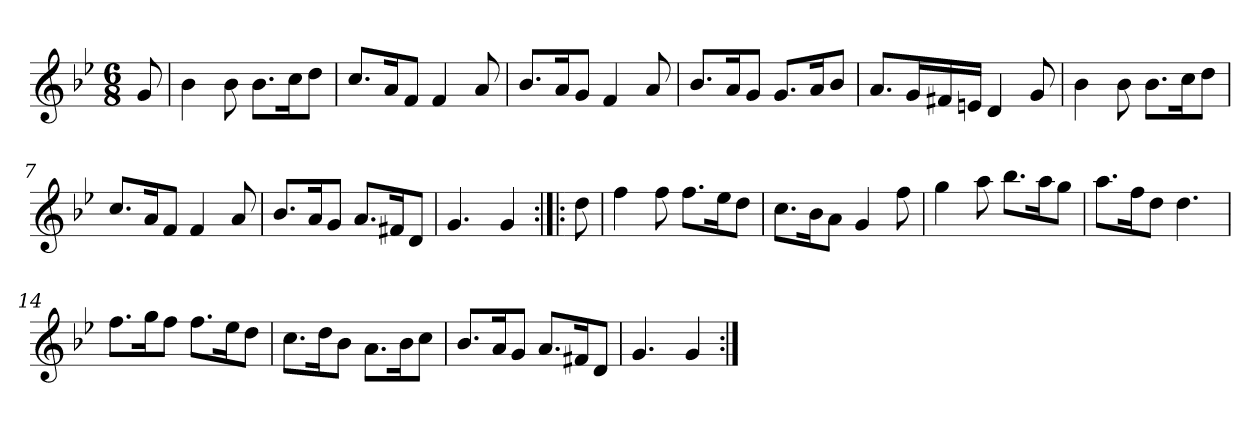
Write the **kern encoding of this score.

**kern
*part1
*staff1
*clefG2
*k[b-e-]
*g:
*M6/8
*MM120
=
8g
=1
4b-
8b-
8.b-\L
16cc\K
8dd\J
=2
8.cc/L
16a/K
8f/J
4f
8a
=3
8.b-/L
16a/K
8g/J
4f
8a
=4
8.b-/L
16a/K
8g/J
8.g/L
16a/K
8b-/J
=5
8.a/L
16g/L
16f#X/
16en/JJ
4d
8g
=6
4b-
8b-
8.b-\L
16cc\K
8dd\J
=7
8.cc/L
16a/K
8f/J
4f
8a
=8
8.b-/L
16a/K
8g/J
8.a/L
16f#X/K
8d/J
=9
4.g
4g
=:|!|:
8dd
=10
4ff
8ff
8.ff\L
16ee-\K
8dd\J
=11
8.cc\L
16b-\K
8a\J
4g
8ff
=12
4gg
8aa
8.bb-\L
16aa\K
8gg\J
=13
8.aa\L
16ff\K
8dd\J
4.dd
=14
8.ff\L
16gg\K
8ff\J
8.ff\L
16ee-\K
8dd\J
=15
8.cc\L
16dd\K
8b-\J
8.a\L
16b-\K
8cc\J
=16
8.b-/L
16a/K
8g/J
8.a/L
16f#X/K
8d/J
=17
4.g
4g
=:|!
*-
